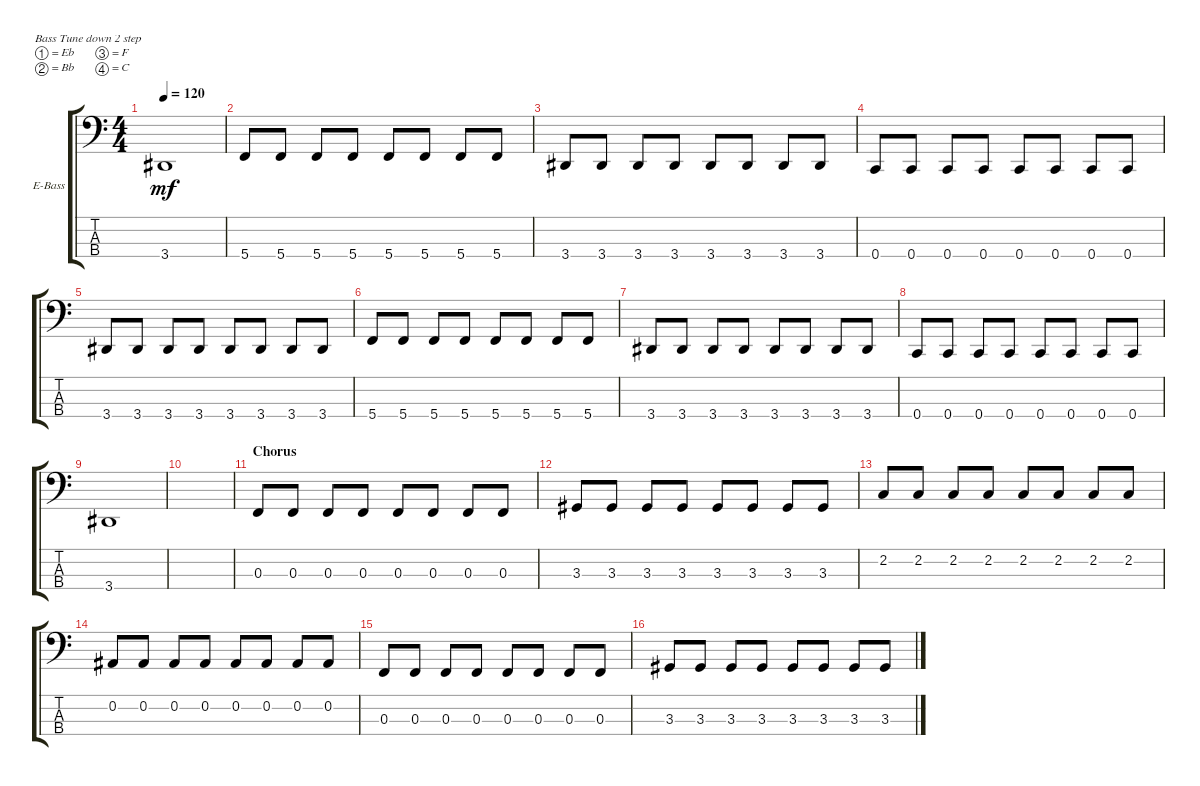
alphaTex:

\bracketExtendMode groupsimilarinstruments
\firstSystemTrackNameOrientation horizontal
\otherSystemsTrackNameOrientation horizontal
\track ("Electric Bass" "E-Bass") {instrument electricbassfinger}
\staff {score tabs}
\tuning (Eb2 Bb1 F1 C1)
\ts (4 4)
\tempo 120
\clef f4
\ks c
3.4.1{dy mf} |
5.4.8 5.4.8 5.4.8 5.4.8 5.4.8 5.4.8 5.4.8 5.4.8 |
3.4.8 3.4.8 3.4.8 3.4.8 3.4.8 3.4.8 3.4.8 3.4.8 |
0.4.8 0.4.8 0.4.8 0.4.8 0.4.8 0.4.8 0.4.8 0.4.8 |
3.4.8 3.4.8 3.4.8 3.4.8 3.4.8 3.4.8 3.4.8 3.4.8 |
5.4.8 5.4.8 5.4.8 5.4.8 5.4.8 5.4.8 5.4.8 5.4.8 |
3.4.8 3.4.8 3.4.8 3.4.8 3.4.8 3.4.8 3.4.8 3.4.8 |
0.4.8 0.4.8 0.4.8 0.4.8 0.4.8 0.4.8 0.4.8 0.4.8 |
3.4.1 |
|
\section ("" "Chorus")
0.3.8 0.3.8 0.3.8 0.3.8 0.3.8 0.3.8 0.3.8 0.3.8 |
3.3.8 3.3.8 3.3.8 3.3.8 3.3.8 3.3.8 3.3.8 3.3.8 |
2.2.8 2.2.8 2.2.8 2.2.8 2.2.8 2.2.8 2.2.8 2.2.8 |
0.2.8 0.2.8 0.2.8 0.2.8 0.2.8 0.2.8 0.2.8 0.2.8 |
0.3.8 0.3.8 0.3.8 0.3.8 0.3.8 0.3.8 0.3.8 0.3.8 |
3.3.8 3.3.8 3.3.8 3.3.8 3.3.8 3.3.8 3.3.8 3.3.8
